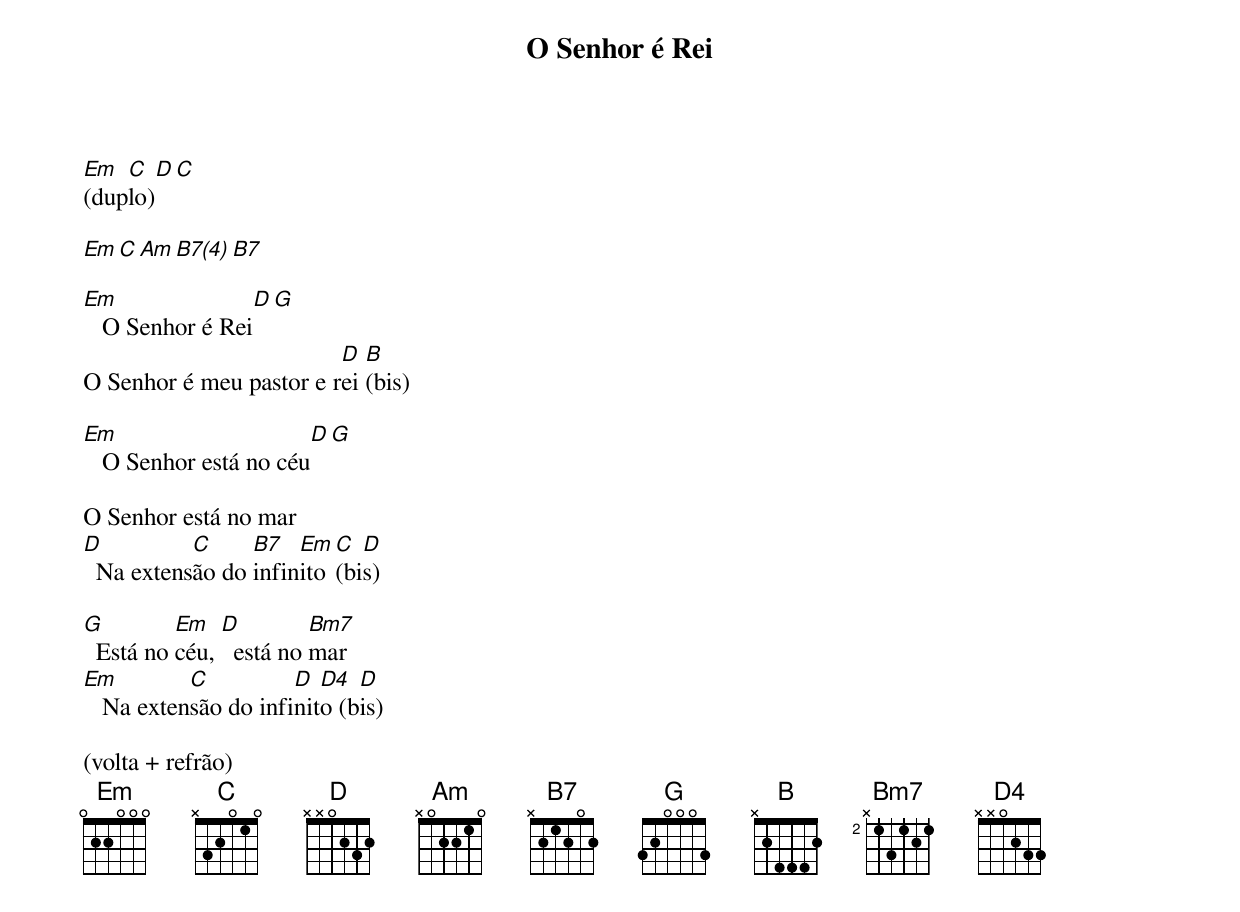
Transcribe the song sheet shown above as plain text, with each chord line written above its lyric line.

O Senhor é Rei

Em  C  D  C
(duplo)

Em  C  Am  B7(4)  B7

Em                D  G
   O Senhor é Rei
                         D  B
O Senhor é meu pastor e rei (bis)

Em                      D  G
   O Senhor está no céu

O Senhor está no mar
D          C     B7   Em  C  D
  Na extensão do infinito (bis)

G         Em   D         Bm7
  Está no céu,   está no mar
Em         C          D  D4  D
   Na extensão do infinito (bis)

(volta + refrão)
